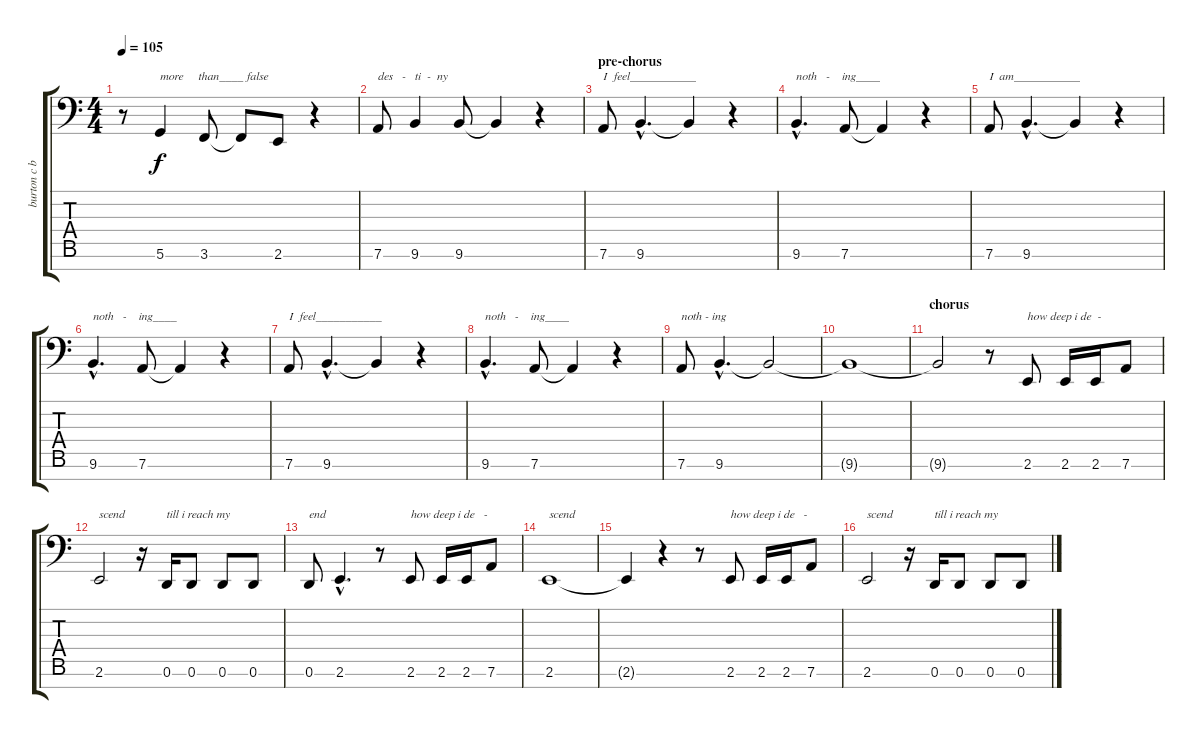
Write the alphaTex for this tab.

\track ("burton c bell" "burton c b") {instrument lead1square}
\staff {score tabs}
\tuning (D4 A3 F3 C3 G2 D2 A1) {hide}
\ts (4 4)
\tempo 105
\clef f4
\ks c
r.8{dy f} 5.6.4{txt "more     than____ false"} 3.6.8 3.6{t}.8 2.6.8 r.4 |
7.6.8{txt "des   -   ti  -  ny"} 9.6.4 9.6.8 9.6{t}.4 r.4 |
\section ("" "pre-chorus")
7.6.8{txt "I  feel___________"} 9.6{hac}.4{d} 9.6{t}.4 r.4 |
9.6{hac}.4{d txt "noth   -    ing____"} 7.6.8 7.6{t}.4 r.4 |
7.6.8{txt "I  am___________"} 9.6{hac}.4{d} 9.6{t}.4 r.4 |
9.6{hac}.4{d txt "noth   -    ing____"} 7.6.8 7.6{t}.4 r.4 |
7.6.8{txt "I  feel___________"} 9.6{hac}.4{d} 9.6{t}.4 r.4 |
9.6{hac}.4{d txt "noth   -    ing____"} 7.6.8 7.6{t}.4 r.4 |
7.6.8{txt "noth - ing"} 9.6{hac}.4{d} 9.6{t}.2 |
9.6{t}.1 |
\section ("" "chorus")
9.6{t}.2 r.8 2.6.8{txt "how deep i de  -"} 2.6.16 2.6.16 7.6.8 |
2.6.2{txt "scend"} r.16 0.6.16{txt "till i reach my"} 0.6.8 0.6.8 0.6.8 |
0.6.8{txt "end"} 2.6{hac}.4{d} r.8 2.6.8{txt "how deep i de   -"} 2.6.16 2.6.16 7.6.8 |
2.6.1{txt "scend"} |
2.6{t}.4 r.4 r.8 2.6.8{txt "how deep i de   -"} 2.6.16 2.6.16 7.6.8 |
2.6.2{txt "scend"} r.16 0.6.16{txt "till i reach my"} 0.6.8 0.6.8 0.6.8
